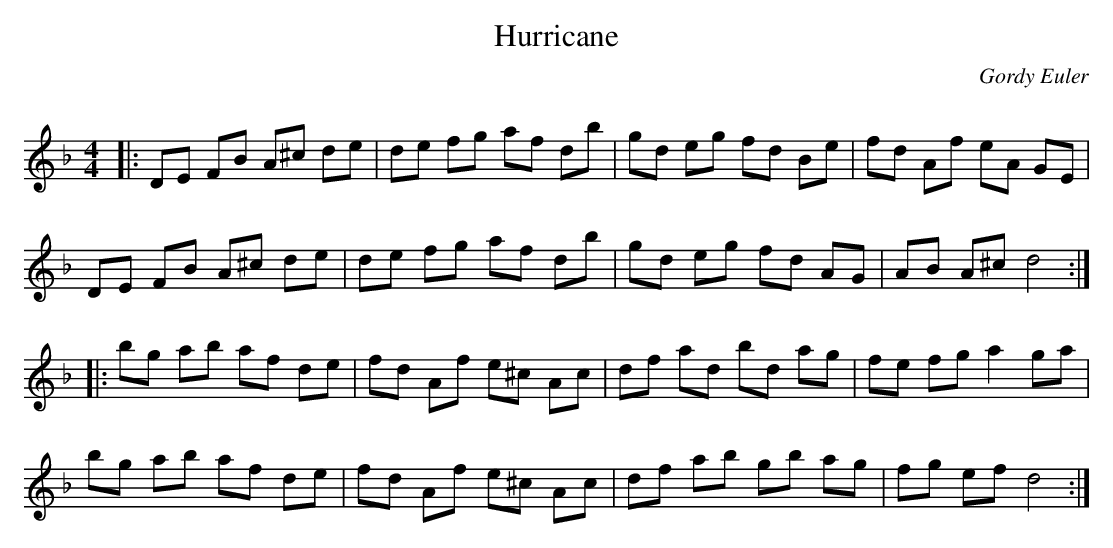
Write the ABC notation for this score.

X:1
T: Hurricane
C:Gordy Euler
Q: 232
K:Dm
M:4/4
L:1/8
|:DE FB A^c de|de fg af db|gd eg fd Be|fd Af eA GE|
DE FB A^c de|de fg af db|gd eg fd AG|AB A^c d4:|
|:bg ab af de|fd Af e^c Ac|df ad bd ag|fe fg a2 ga|
bg ab af de|fd Af e^c Ac|df ab gb ag|fg ef d4:|
